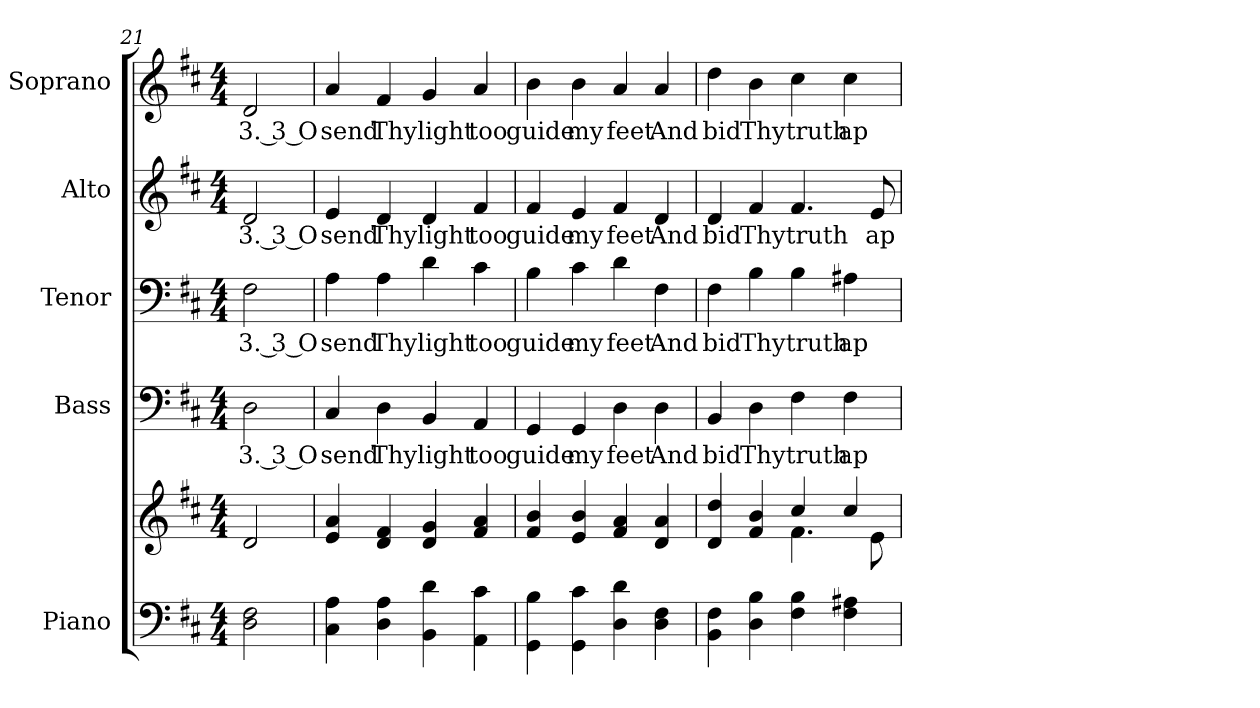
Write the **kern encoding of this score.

**kern	**kern	**kern	**text	**kern	**text	**kern	**text	**kern	**text
*part5	*part5	*part4	*part4	*part3	*part3	*part2	*part2	*part1	*part1
*staff6	*staff5	*staff4	*staff4	*staff3	*staff3	*staff2	*staff2	*staff1	*staff1
*I"Piano	*	*I"Bass	*	*I"Tenor	*	*I"Alto	*	*I"Soprano	*
*I'Pno.	*	*I'B.	*	*I'T.	*	*I'A.	*	*I'S.	*
!!LO:LB:g=z
*clefF4	*clefG2	*clefF4	*	*clefF4	*	*clefG2	*	*clefG2	*
*k[f#c#]	*k[f#c#]	*k[f#c#]	*	*k[f#c#]	*	*k[f#c#]	*	*k[f#c#]	*
*D:	*D:	*D:	*	*D:	*	*D:	*	*D:	*
*M4/4	*M4/4	*M4/4	*	*M4/4	*	*M4/4	*	*M4/4	*
=21	=21	=21	=21	=21	=21	=21	=21	=21	=21
!	!	!	!LO:LY:b:color=#000000	!	!	!	!	!	!
!	!	!	!	!	!LO:LY:b:color=#000000	!	!	!	!
!	!	!	!	!	!	!	!LO:LY:b:color=#000000	!	!
!	!	!	!	!	!	!	!	!	!LO:LY:b:color=#000000
2Di\ 2F#i	2di/	2Di\	3. 3 O	2F#i\	3. 3 O	2di/	3. 3 O	2di/	3. 3 O
=22	=22	=22	=22	=22	=22	=22	=22	=22	=22
!	!	!	!LO:LY:b:color=#000000	!	!	!	!	!	!
!	!	!	!	!	!LO:LY:b:color=#000000	!	!	!	!
!	!	!	!	!	!	!	!LO:LY:b:color=#000000	!	!
!	!	!	!	!	!	!	!	!	!LO:LY:b:color=#000000
4C#i\ 4Ai	4ei/ 4ai	4C#i/	send	4Ai\	send	4ei/	send	4ai/	send
!	!	!	!LO:LY:b:color=#000000	!	!	!	!	!	!
!	!	!	!	!	!LO:LY:b:color=#000000	!	!	!	!
!	!	!	!	!	!	!	!LO:LY:b:color=#000000	!	!
!	!	!	!	!	!	!	!	!	!LO:LY:b:color=#000000
4Di\ 4Ai	4di/ 4f#i	4Di\	Thy	4Ai\	Thy	4di/	Thy	4f#i/	Thy
!	!	!	!LO:LY:b:color=#000000	!	!	!	!	!	!
!	!	!	!	!	!LO:LY:b:color=#000000	!	!	!	!
!	!	!	!	!	!	!	!LO:LY:b:color=#000000	!	!
!	!	!	!	!	!	!	!	!	!LO:LY:b:color=#000000
4BBi\ 4di	4di/ 4gi	4BBi/	light	4di\	light	4di/	light	4gi/	light
!	!	!	!LO:LY:b:color=#000000	!	!	!	!	!	!
!	!	!	!	!	!LO:LY:b:color=#000000	!	!	!	!
!	!	!	!	!	!	!	!LO:LY:b:color=#000000	!	!
!	!	!	!	!	!	!	!	!	!LO:LY:b:color=#000000
4AAi\ 4c#i	4f#i/ 4ai	4AAi/	too	4c#i\	too	4f#i/	too	4ai/	too
!!LO:PB:g=z
=23	=23	=23	=23	=23	=23	=23	=23	=23	=23
!	!	!	!LO:LY:b:color=#000000	!	!	!	!	!	!
!	!	!	!	!	!LO:LY:b:color=#000000	!	!	!	!
!	!	!	!	!	!	!	!LO:LY:b:color=#000000	!	!
!	!	!	!	!	!	!	!	!	!LO:LY:b:color=#000000
4GGi\ 4Bi	4f#i/ 4bi	4GGi/	guide	4Bi\	guide	4f#i/	guide	4bi\	guide
!	!	!	!LO:LY:b:color=#000000	!	!	!	!	!	!
!	!	!	!	!	!LO:LY:b:color=#000000	!	!	!	!
!	!	!	!	!	!	!	!LO:LY:b:color=#000000	!	!
!	!	!	!	!	!	!	!	!	!LO:LY:b:color=#000000
4GGi\ 4c#i	4ei/ 4bi	4GGi/	my	4c#i\	my	4ei/	my	4bi\	my
!	!	!	!LO:LY:b:color=#000000	!	!	!	!	!	!
!	!	!	!	!	!LO:LY:b:color=#000000	!	!	!	!
!	!	!	!	!	!	!	!LO:LY:b:color=#000000	!	!
!	!	!	!	!	!	!	!	!	!LO:LY:b:color=#000000
4Di\ 4di	4f#i/ 4ai	4Di\	feet	4di\	feet	4f#i/	feet	4ai/	feet
!	!	!	!LO:LY:b:color=#000000	!	!	!	!	!	!
!	!	!	!	!	!LO:LY:b:color=#000000	!	!	!	!
!	!	!	!	!	!	!	!LO:LY:b:color=#000000	!	!
!	!	!	!	!	!	!	!	!	!LO:LY:b:color=#000000
4Di\ 4F#i	4di/ 4ai	4Di\	And	4F#i\	And	4di/	And	4ai/	And
=24	=24	=24	=24	=24	=24	=24	=24	=24	=24
*	*^	*	*	*	*	*	*	*	*
!	!	!	!	!LO:LY:b:color=#000000	!	!	!	!	!	!
!	!	!	!	!	!	!LO:LY:b:color=#000000	!	!	!	!
!	!	!	!	!	!	!	!	!LO:LY:b:color=#000000	!	!
!	!	!	!	!	!	!	!	!	!	!LO:LY:b:color=#000000
4BBi\ 4F#i	4di/ 4ddi	2ryy	4BBi/	bid	4F#i\	bid	4di/	bid	4ddi\	bid
!	!	!	!	!LO:LY:b:color=#000000	!	!	!	!	!	!
!	!	!	!	!	!	!LO:LY:b:color=#000000	!	!	!	!
!	!	!	!	!	!	!	!	!LO:LY:b:color=#000000	!	!
!	!	!	!	!	!	!	!	!	!	!LO:LY:b:color=#000000
4Di\ 4Bi	4f#i/ 4bi	.	4Di\	Thy	4Bi\	Thy	4f#i/	Thy	4bi\	Thy
!	!	!	!	!LO:LY:b:color=#000000	!	!	!	!	!	!
!	!	!	!	!	!	!LO:LY:b:color=#000000	!	!	!	!
!	!	!	!	!	!	!	!	!LO:LY:b:color=#000000	!	!
!	!	!	!	!	!	!	!	!	!	!LO:LY:b:color=#000000
4F#i\ 4Bi	4cc#i/	4.f#i\	4F#i\	truth	4Bi\	truth	4.f#i/	truth	4cc#i\	truth
!	!	!	!	!LO:LY:b:color=#000000	!	!	!	!	!	!
!	!	!	!	!	!	!LO:LY:b:color=#000000	!	!	!	!
!	!	!	!	!	!	!	!	!	!	!LO:LY:b:color=#000000
4F#i\ 4A#Xi	4cc#i/	.	4F#i\	ap-	4A#Xi\	ap-	.	.	4cc#i\	ap-
!	!	!	!	!	!	!	!	!LO:LY:b:color=#000000	!	!
.	.	8ei\	.	.	.	.	8ei/	ap-	.	.
*	*v	*v	*	*	*	*	*	*	*	*
=	=	=	=	=	=	=	=	=	=
*-	*-	*-	*-	*-	*-	*-	*-	*-	*-
